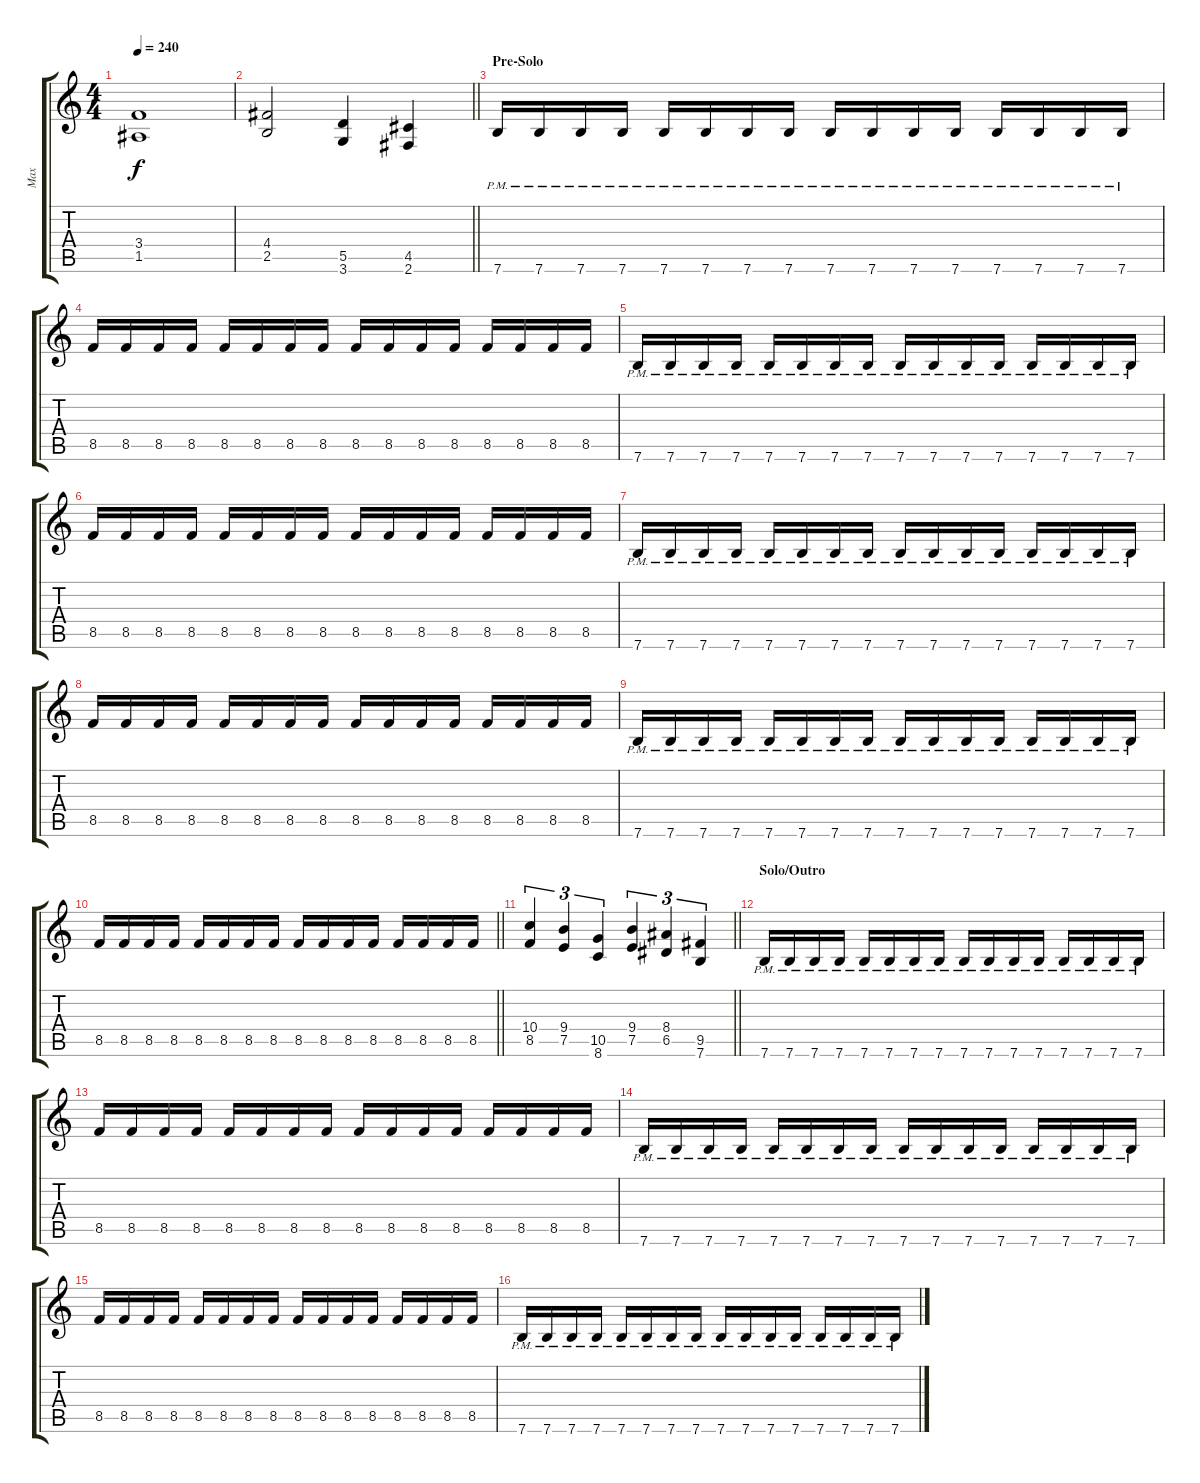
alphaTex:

\track ("Max" "Max") {instrument distortionguitar}
\staff {score tabs}
\tuning (E4 B3 G3 D3 A2 E2) {hide}
\ts (4 4)
\tempo 240
\clef g2
\ks c
(3.4{t} 1.5{t}).1{dy f} |
\barLineRight lightlight
(4.4 2.5).2 (5.5 3.6).4 (4.5 2.6).4 |
\section ("" "Pre-Solo")
7.6{pm}.16 7.6{pm}.16 7.6{pm}.16 7.6{pm}.16 7.6{pm}.16 7.6{pm}.16 7.6{pm}.16 7.6{pm}.16 7.6{pm}.16 7.6{pm}.16 7.6{pm}.16 7.6{pm}.16 7.6{pm}.16 7.6{pm}.16 7.6{pm}.16 7.6{pm}.16 |
8.5.16 8.5.16 8.5.16 8.5.16 8.5.16 8.5.16 8.5.16 8.5.16 8.5.16 8.5.16 8.5.16 8.5.16 8.5.16 8.5.16 8.5.16 8.5.16 |
7.6{pm}.16 7.6{pm}.16 7.6{pm}.16 7.6{pm}.16 7.6{pm}.16 7.6{pm}.16 7.6{pm}.16 7.6{pm}.16 7.6{pm}.16 7.6{pm}.16 7.6{pm}.16 7.6{pm}.16 7.6{pm}.16 7.6{pm}.16 7.6{pm}.16 7.6{pm}.16 |
8.5.16 8.5.16 8.5.16 8.5.16 8.5.16 8.5.16 8.5.16 8.5.16 8.5.16 8.5.16 8.5.16 8.5.16 8.5.16 8.5.16 8.5.16 8.5.16 |
7.6{pm}.16 7.6{pm}.16 7.6{pm}.16 7.6{pm}.16 7.6{pm}.16 7.6{pm}.16 7.6{pm}.16 7.6{pm}.16 7.6{pm}.16 7.6{pm}.16 7.6{pm}.16 7.6{pm}.16 7.6{pm}.16 7.6{pm}.16 7.6{pm}.16 7.6{pm}.16 |
8.5.16 8.5.16 8.5.16 8.5.16 8.5.16 8.5.16 8.5.16 8.5.16 8.5.16 8.5.16 8.5.16 8.5.16 8.5.16 8.5.16 8.5.16 8.5.16 |
7.6{pm}.16 7.6{pm}.16 7.6{pm}.16 7.6{pm}.16 7.6{pm}.16 7.6{pm}.16 7.6{pm}.16 7.6{pm}.16 7.6{pm}.16 7.6{pm}.16 7.6{pm}.16 7.6{pm}.16 7.6{pm}.16 7.6{pm}.16 7.6{pm}.16 7.6{pm}.16 |
\barLineRight lightlight
8.5.16 8.5.16 8.5.16 8.5.16 8.5.16 8.5.16 8.5.16 8.5.16 8.5.16 8.5.16 8.5.16 8.5.16 8.5.16 8.5.16 8.5.16 8.5.16 |
\barLineRight lightlight
(10.4 8.5).4{tu (3 2)} (9.4 7.5).4{tu (3 2)} (10.5 8.6).4{tu (3 2)} (9.4 7.5).4{tu (3 2)} (8.4 6.5).4{tu (3 2)} (9.5 7.6).4{tu (3 2)} |
\section ("" "Solo/Outro")
7.6{pm}.16{balance 8} 7.6{pm}.16 7.6{pm}.16 7.6{pm}.16 7.6{pm}.16 7.6{pm}.16 7.6{pm}.16 7.6{pm}.16 7.6{pm}.16 7.6{pm}.16 7.6{pm}.16 7.6{pm}.16 7.6{pm}.16 7.6{pm}.16 7.6{pm}.16 7.6{pm}.16 |
8.5.16 8.5.16 8.5.16 8.5.16 8.5.16 8.5.16 8.5.16 8.5.16 8.5.16 8.5.16 8.5.16 8.5.16 8.5.16 8.5.16 8.5.16 8.5.16 |
7.6{pm}.16 7.6{pm}.16 7.6{pm}.16 7.6{pm}.16 7.6{pm}.16 7.6{pm}.16 7.6{pm}.16 7.6{pm}.16 7.6{pm}.16 7.6{pm}.16 7.6{pm}.16 7.6{pm}.16 7.6{pm}.16 7.6{pm}.16 7.6{pm}.16 7.6{pm}.16 |
8.5.16 8.5.16 8.5.16 8.5.16 8.5.16 8.5.16 8.5.16 8.5.16 8.5.16 8.5.16 8.5.16 8.5.16 8.5.16 8.5.16 8.5.16 8.5.16 |
7.6{pm}.16 7.6{pm}.16 7.6{pm}.16 7.6{pm}.16 7.6{pm}.16 7.6{pm}.16 7.6{pm}.16 7.6{pm}.16 7.6{pm}.16 7.6{pm}.16 7.6{pm}.16 7.6{pm}.16 7.6{pm}.16 7.6{pm}.16 7.6{pm}.16 7.6{pm}.16
